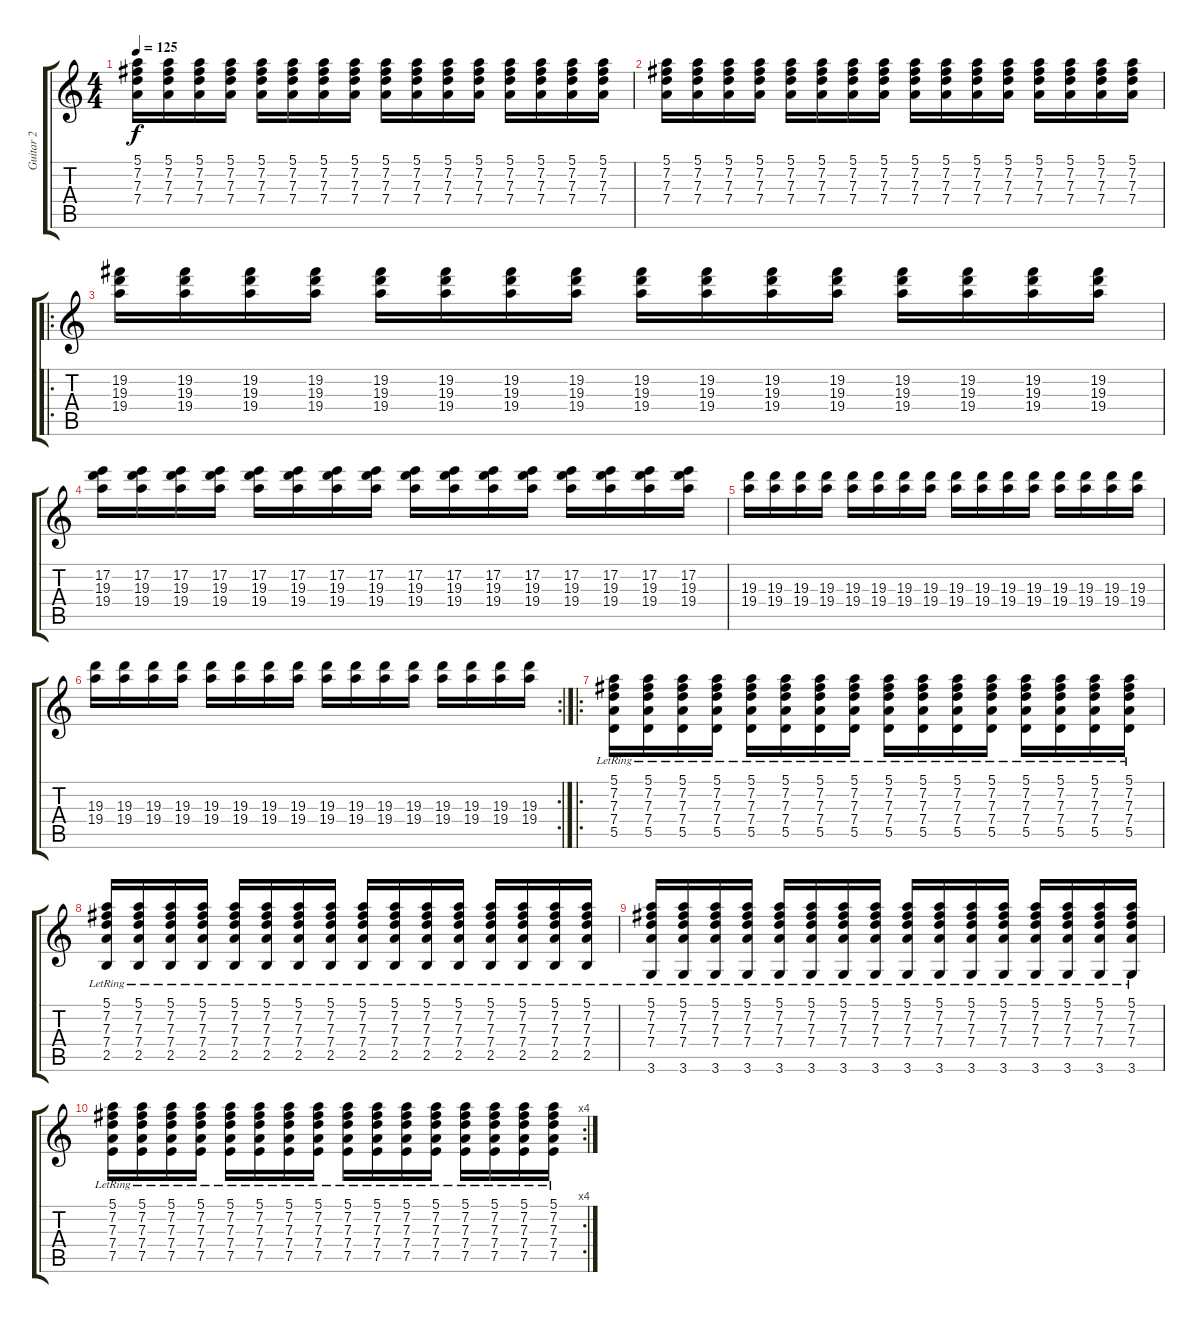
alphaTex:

\track ("Guitar 2" "Guitar 2") {instrument acousticguitarsteel}
\staff {score tabs}
\tuning (E4 B3 G3 D3 A2 E2) {hide}
\ts (4 4)
\tempo 125
\clef g2
\ks c
(5.1 7.2 7.3 7.4).16{dy f} (5.1 7.2 7.3 7.4).16 (5.1 7.2 7.3 7.4).16 (5.1 7.2 7.3 7.4).16 (5.1 7.2 7.3 7.4).16 (5.1 7.2 7.3 7.4).16 (5.1 7.2 7.3 7.4).16 (5.1 7.2 7.3 7.4).16 (5.1 7.2 7.3 7.4).16 (5.1 7.2 7.3 7.4).16 (5.1 7.2 7.3 7.4).16 (5.1 7.2 7.3 7.4).16 (5.1 7.2 7.3 7.4).16 (5.1 7.2 7.3 7.4).16 (5.1 7.2 7.3 7.4).16 (5.1 7.2 7.3 7.4).16 |
(5.1 7.2 7.3 7.4).16 (5.1 7.2 7.3 7.4).16 (5.1 7.2 7.3 7.4).16 (5.1 7.2 7.3 7.4).16 (5.1 7.2 7.3 7.4).16 (5.1 7.2 7.3 7.4).16 (5.1 7.2 7.3 7.4).16 (5.1 7.2 7.3 7.4).16 (5.1 7.2 7.3 7.4).16 (5.1 7.2 7.3 7.4).16 (5.1 7.2 7.3 7.4).16 (5.1 7.2 7.3 7.4).16 (5.1 7.2 7.3 7.4).16 (5.1 7.2 7.3 7.4).16 (5.1 7.2 7.3 7.4).16 (5.1 7.2 7.3 7.4).16 |
\ro
(19.2 19.3 19.4).16 (19.2 19.3 19.4).16 (19.2 19.3 19.4).16 (19.2 19.3 19.4).16 (19.2 19.3 19.4).16 (19.2 19.3 19.4).16 (19.2 19.3 19.4).16 (19.2 19.3 19.4).16 (19.2 19.3 19.4).16 (19.2 19.3 19.4).16 (19.2 19.3 19.4).16 (19.2 19.3 19.4).16 (19.2 19.3 19.4).16 (19.2 19.3 19.4).16 (19.2 19.3 19.4).16 (19.2 19.3 19.4).16 |
(17.2 19.3 19.4).16 (17.2 19.3 19.4).16 (17.2 19.3 19.4).16 (17.2 19.3 19.4).16 (17.2 19.3 19.4).16 (17.2 19.3 19.4).16 (17.2 19.3 19.4).16 (17.2 19.3 19.4).16 (17.2 19.3 19.4).16 (17.2 19.3 19.4).16 (17.2 19.3 19.4).16 (17.2 19.3 19.4).16 (17.2 19.3 19.4).16 (17.2 19.3 19.4).16 (17.2 19.3 19.4).16 (17.2 19.3 19.4).16 |
(19.3 19.4).16 (19.3 19.4).16 (19.3 19.4).16 (19.3 19.4).16 (19.3 19.4).16 (19.3 19.4).16 (19.3 19.4).16 (19.3 19.4).16 (19.3 19.4).16 (19.3 19.4).16 (19.3 19.4).16 (19.3 19.4).16 (19.3 19.4).16 (19.3 19.4).16 (19.3 19.4).16 (19.3 19.4).16 |
\rc 2
(19.3 19.4).16 (19.3 19.4).16 (19.3 19.4).16 (19.3 19.4).16 (19.3 19.4).16 (19.3 19.4).16 (19.3 19.4).16 (19.3 19.4).16 (19.3 19.4).16 (19.3 19.4).16 (19.3 19.4).16 (19.3 19.4).16 (19.3 19.4).16 (19.3 19.4).16 (19.3 19.4).16 (19.3 19.4).16 |
\ro
(5.1 7.2 7.3 7.4{lr} 5.5{lr}).16 (5.1 7.2 7.3 7.4{lr} 5.5{lr}).16 (5.1 7.2 7.3 7.4{lr} 5.5{lr}).16 (5.1 7.2 7.3 7.4{lr} 5.5{lr}).16 (5.1 7.2 7.3 7.4{lr} 5.5{lr}).16 (5.1 7.2 7.3 7.4{lr} 5.5{lr}).16 (5.1 7.2 7.3 7.4{lr} 5.5{lr}).16 (5.1 7.2 7.3 7.4{lr} 5.5{lr}).16 (5.1 7.2{lr} 7.3 7.4 5.5{lr}).16 (5.1 7.2 7.3 7.4 5.5{lr}).16 (5.1 7.2{lr} 7.3 7.4{lr} 5.5{lr}).16 (5.1 7.2 7.3 7.4 5.5{lr}).16 (5.1 7.2 7.3 7.4 5.5{lr}).16 (5.1 7.2{lr} 7.3 7.4{lr} 5.5{lr}).16 (5.1 7.2 7.3 7.4 5.5{lr}).16 (5.1 7.2 7.3 7.4{lr} 5.5{lr}).16 |
(5.1 7.2{lr} 7.3 7.4{lr} 2.5{lr}).16 (5.1 7.2 7.3 7.4 2.5{lr}).16 (5.1 7.2{lr} 7.3{lr} 7.4 2.5{lr}).16 (5.1 7.2 7.3 7.4 2.5{lr}).16 (5.1 7.2 7.3{lr} 7.4 2.5{lr}).16 (5.1 7.2 7.3 7.4 2.5{lr}).16 (5.1 7.2{lr} 7.3{lr} 7.4 2.5{lr}).16 (5.1 7.2 7.3 7.4 2.5{lr}).16 (5.1{lr} 7.2 7.3 7.4 2.5{lr}).16 (5.1 7.2 7.3 7.4 2.5{lr}).16 (5.1 7.2{lr} 7.3 7.4 2.5{lr}).16 (5.1 7.2 7.3 7.4 2.5{lr}).16 (5.1 7.2 7.3 7.4{lr} 2.5{lr}).16 (5.1 7.2 7.3 7.4 2.5{lr}).16 (5.1 7.2{lr} 7.3{lr} 7.4 2.5{lr}).16 (5.1 7.2 7.3 7.4 2.5{lr}).16 |
(5.1 7.2{lr} 7.3 7.4 3.6{lr}).16 (5.1 7.2 7.3 7.4{lr} 3.6{lr}).16 (5.1 7.2 7.3 7.4 3.6{lr}).16 (5.1 7.2 7.3 7.4 3.6{lr}).16 (5.1{lr} 7.2{lr} 7.3{lr} 7.4{lr} 3.6{lr}).16 (5.1{lr} 7.2 7.3{lr} 7.4{lr} 3.6{lr}).16 (5.1{lr} 7.2{lr} 7.3{lr} 7.4{lr} 3.6{lr}).16 (5.1{lr} 7.2{lr} 7.3 7.4{lr} 3.6{lr}).16 (5.1 7.2 7.3 7.4 3.6{lr}).16 (5.1 7.2 7.3{lr} 7.4 3.6{lr}).16 (5.1 7.2 7.3 7.4 3.6{lr}).16 (5.1 7.2 7.3 7.4 3.6{lr}).16 (5.1{lr} 7.2 7.3{lr} 7.4{lr} 3.6{lr}).16 (5.1{lr} 7.2{lr} 7.3{lr} 7.4{lr} 3.6{lr}).16 (5.1{lr} 7.2{lr} 7.3{lr} 7.4{lr} 3.6{lr}).16 (5.1{lr} 7.2{lr} 7.3{lr} 7.4 3.6{lr}).16 |
\rc 4
(5.1{lr} 7.2{lr} 7.3 7.4 7.5{lr}).16 (5.1{lr} 7.2{lr} 7.3{lr} 7.4{lr} 7.5{lr}).16 (5.1{lr} 7.2{lr} 7.3{lr} 7.4{lr} 7.5{lr}).16 (5.1{lr} 7.2{lr} 7.3 7.4{lr} 7.5{lr}).16 (5.1{lr} 7.2{lr} 7.3{lr} 7.4{lr} 7.5{lr}).16 (5.1{lr} 7.2{lr} 7.3{lr} 7.4{lr} 7.5{lr}).16 (5.1{lr} 7.2{lr} 7.3{lr} 7.4 7.5{lr}).16 (5.1 7.2 7.3 7.4 7.5{lr}).16 (5.1{lr} 7.2{lr} 7.3{lr} 7.4{lr} 7.5{lr}).16 (5.1{lr} 7.2{lr} 7.3{lr} 7.4 7.5{lr}).16 (5.1{lr} 7.2 7.3{lr} 7.4{lr} 7.5{lr}).16 (5.1{lr} 7.2{lr} 7.3 7.4{lr} 7.5{lr}).16 (5.1{lr} 7.2 7.3{lr} 7.4{lr} 7.5{lr}).16 (5.1{lr} 7.2{lr} 7.3 7.4{lr} 7.5{lr}).16 (5.1{lr} 7.2{lr} 7.3 7.4 7.5{lr}).16 (5.1 7.2 7.3{lr} 7.4 7.5).16
